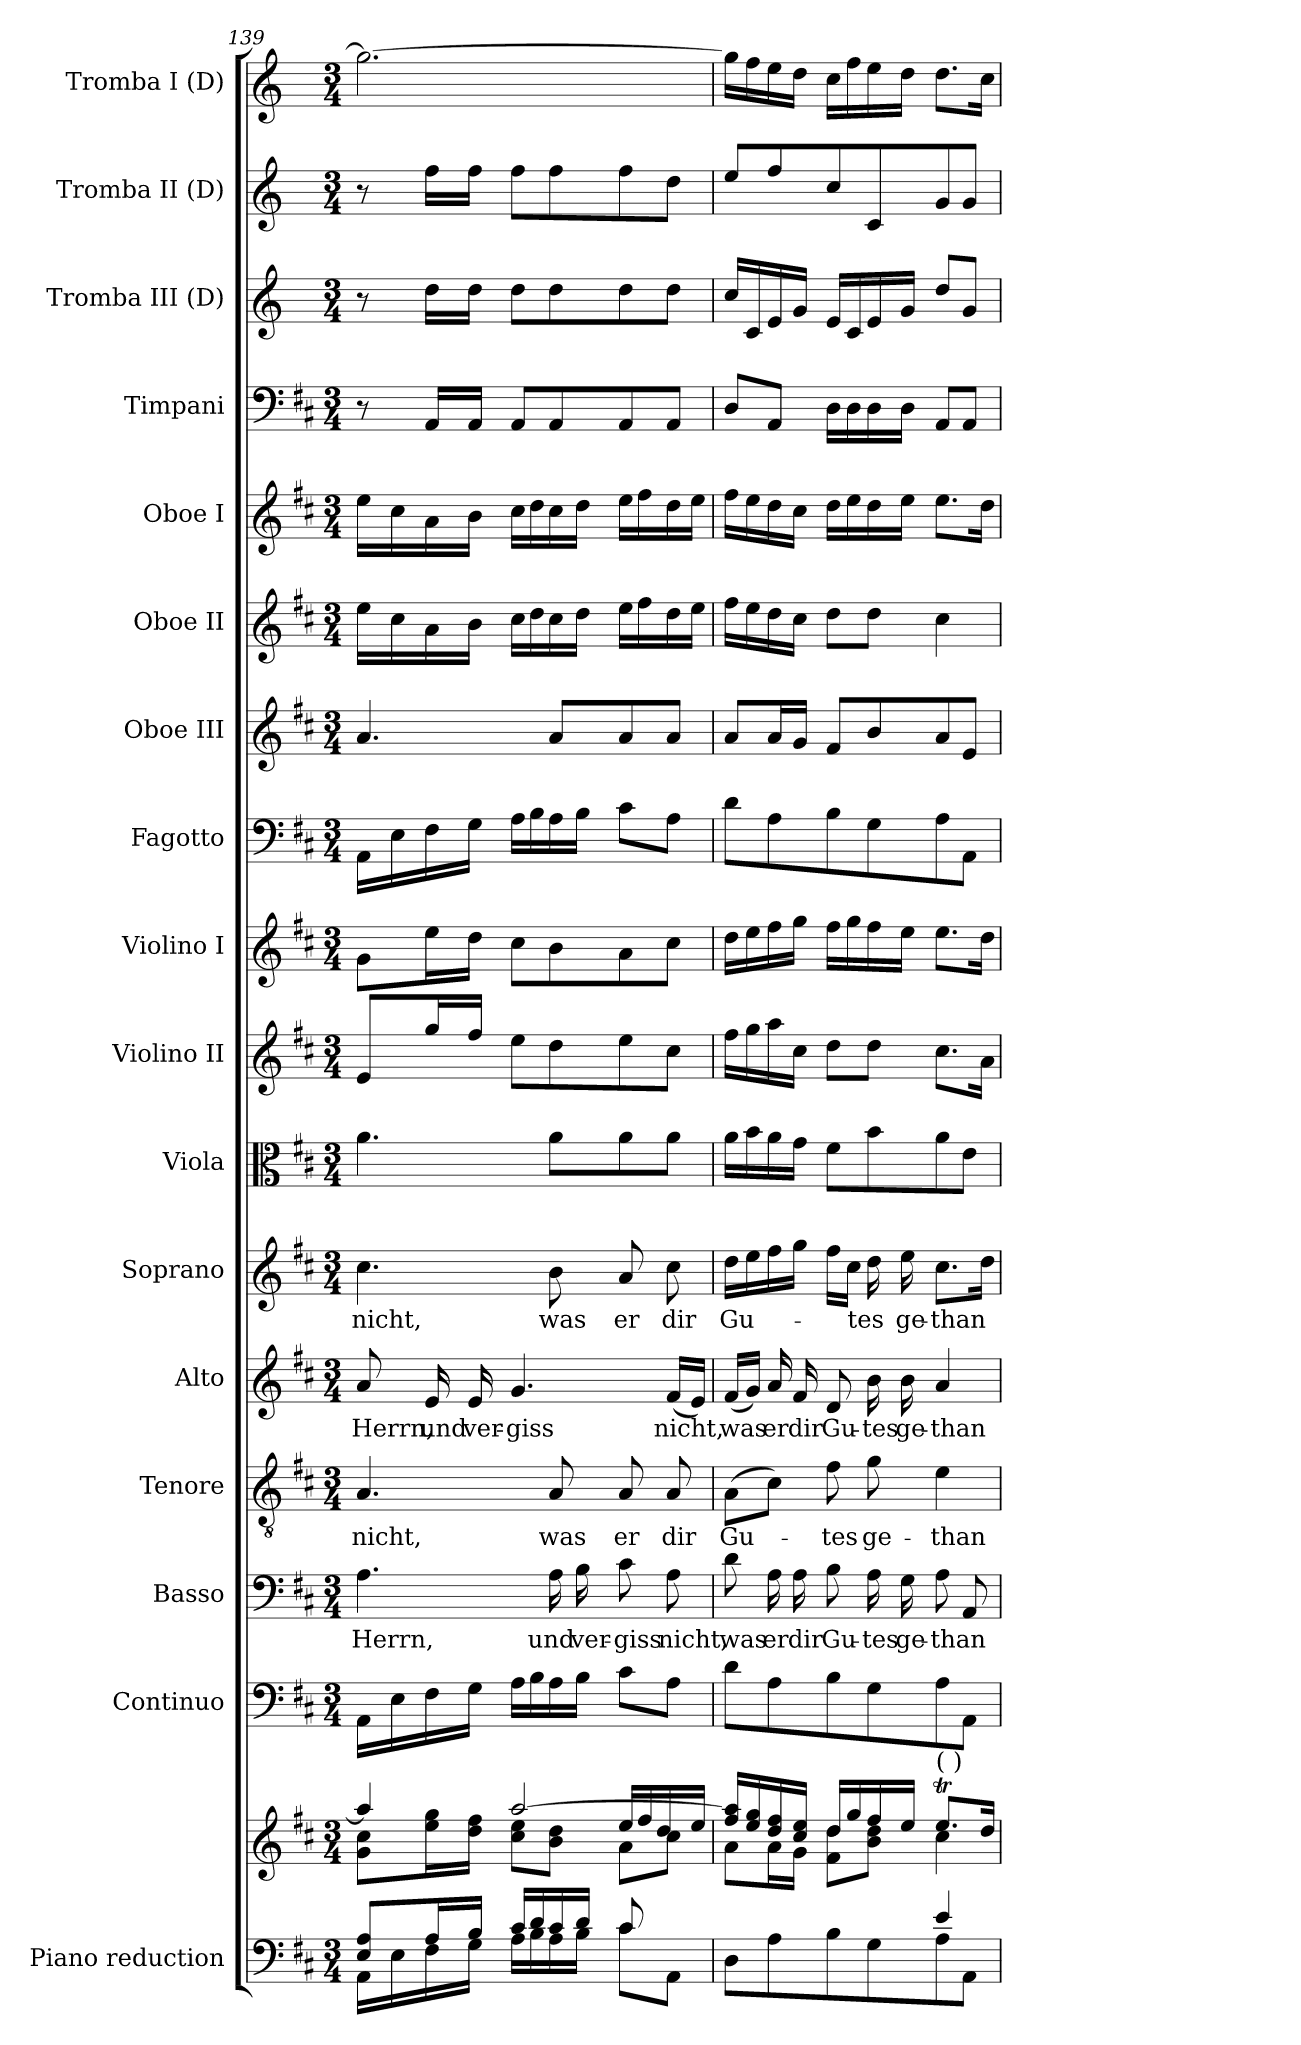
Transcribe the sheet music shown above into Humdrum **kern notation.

**kern	**kern	**kern	**kern	**text	**kern	**text	**kern	**text	**kern	**text	**kern	**kern	**kern	**kern	**kern	**kern	**kern	**kern	**kern	**kern	**kern
*part17	*part17	*part16	*part15	*part15	*part14	*part14	*part13	*part13	*part12	*part12	*part11	*part10	*part9	*part8	*part7	*part6	*part5	*part4	*part3	*part2	*part1
*staff18	*staff17	*staff16	*staff15	*staff15	*staff14	*staff14	*staff13	*staff13	*staff12	*staff12	*staff11	*staff10	*staff9	*staff8	*staff7	*staff6	*staff5	*staff4	*staff3	*staff2	*staff1
*I"Piano reduction	*	*I"Continuo	*I"Basso	*	*I"Tenore	*	*I"Alto	*	*I"Soprano	*	*I"Viola	*I"Violino II	*I"Violino I	*I"Fagotto	*I"Oboe III	*I"Oboe II	*I"Oboe I	*I"Timpani	*I"Tromba III (D)	*I"Tromba II (D)	*I"Tromba I (D)
*I'Pno	*	*	*	*	*	*	*	*	*	*	*	*	*	*	*I'Ob	*I'Ob	*I'Ob	*I'Timp	*	*	*
*clefF4	*clefG2	*clefF4	*clefF4	*	*clefGv2	*	*clefG2	*	*clefG2	*	*clefC3	*clefG2	*clefG2	*clefF4	*clefG2	*clefG2	*clefG2	*clefF4	*clefG2	*clefG2	*clefG2
*	*	*	*	*	*	*	*	*	*	*	*	*	*	*	*	*	*	*	*ITrd-1c-2	*ITrd-1c-2	*ITrd-1c-2
*k[f#c#]	*k[f#c#]	*k[f#c#]	*k[f#c#]	*	*k[f#c#]	*	*k[f#c#]	*	*k[f#c#]	*	*k[f#c#]	*k[f#c#]	*k[f#c#]	*k[f#c#]	*k[f#c#]	*k[f#c#]	*k[f#c#]	*k[f#c#]	*k[f#c#]	*k[f#c#]	*k[f#c#]
*M3/4	*M3/4	*M3/4	*M3/4	*	*M3/4	*	*M3/4	*	*M3/4	*	*M3/4	*M3/4	*M3/4	*M3/4	*M3/4	*M3/4	*M3/4	*M3/4	*M3/4	*M3/4	*M3/4
=139	=139	=139	=139	=139	=139	=139	=139	=139	=139	=139	=139	=139	=139	=139	=139	=139	=139	=139	=139	=139	=139
*^	*^	*	*	*	*	*	*	*	*	*	*	*	*	*	*	*	*	*	*	*	*
*	*	*	*^	*	*	*	*	*	*	*	*	*	*	*	*	*	*	*	*	*	*	*	*
*	*	*	*	*^	*	*	*	*	*	*	*	*	*	*	*	*	*	*	*	*	*	*	*	*
!	!	!	!	!	!	!	!	!LO:LY:b	!	!LO:LY:b	!	!LO:LY:b	!	!LO:LY:b	!	!	!	!	!	!	!	!	!	!	!
8E/ 8A/L	16AA\LL	4aa/]	8g\ 8cc#\L	2ryy	8ryy	16AA\LL	4.A\	Herrn,	4.A/	nicht,	8a/	Herrn,	4.cc#\	nicht,	4.a\	8e/L	8g\L	16AA\LL	4.a/	16ee\LL	16ee\LL	8r	8r	8r	2.aa\_
.	16E\	.	.	.	.	16E\	.	.	.	.	.	.	.	.	.	.	.	16E\	.	16cc#\	16cc#\	.	.	.	.
*	*	*	*	*v	*v	*	*	*	*	*	*	*	*	*	*	*	*	*	*	*	*	*	*	*	*
!	!	!	!	!	!	!	!	!	!	!	!LO:LY:b	!	!	!	!	!	!	!	!	!	!	!	!	!
16A/L	16F#\	.	16ee\ 16gg\L	.	16F#\	.	.	.	.	16e/	und	.	.	.	16gg/L	16ee\L	16F#\	.	16a\	16a\	16AA/LL	16ee\LL	16gg\LL	.
!	!	!	!	!	!	!	!	!	!	!	!LO:LY:b	!	!	!	!	!	!	!	!	!	!	!	!	!
16B/JJ	16G\JJ	.	16dd\ 16ff#\JJ	.	16G\JJ	.	.	.	.	16e/	ver-	.	.	.	16ff#/JJ	16dd\JJ	16G\JJ	.	16b\JJ	16b\JJ	16AA/JJ	16ee\JJ	16gg\JJ	.
!	!	!	!	!	!	!	!	!	!	!	!LO:LY:b	!	!	!	!	!	!	!	!	!	!	!	!	!
16c#/LL	16A\LL	[2aa/	8cc#\ 8ee\L	.	16A\LL	.	.	.	.	4.g/	giss	.	.	.	8ee\L	8cc#\L	16A\LL	.	16cc#\LL	16cc#\LL	8AA/L	8ee\L	8gg\L	.
16d/	16B\	.	.	.	16B\	.	.	.	.	.	.	.	.	.	.	.	16B\	.	16dd\	16dd\	.	.	.	.
!	!	!	!	!	!	!	!LO:LY:b	!	!LO:LY:b	!	!	!	!LO:LY:b	!	!	!	!	!	!	!	!	!	!	!
16c#/	16A\	.	8b\ 8dd\J	.	16A\	16A\	und	8A/	was	.	.	8b\	was	8a\L	8dd\	8b\	16A\	8a/L	16cc#\	16cc#\	8AA/	8ee\	8gg\	.
!	!	!	!	!	!	!	!LO:LY:b	!	!	!	!	!	!	!	!	!	!	!	!	!	!	!	!	!
16d/JJ	16B\JJ	.	.	.	16B\JJ	16B\	ver-	.	.	.	.	.	.	.	.	.	16B\JJ	.	16dd\JJ	16dd\JJ	.	.	.	.
!	!	!	!	!	!	!	!LO:LY:b	!	!LO:LY:b	!	!	!	!LO:LY:b	!	!	!	!	!	!	!	!	!	!	!
8c#/L	8c#\L	.	8a\L	16ee/LL	8c#\L	8c#\	giss	8A/	er	.	.	8a/	er	8a\	8ee\	8a\	8c#\L	8a/	16ee\LL	16ee\LL	8AA/	8ee\	8gg\	.
.	.	.	.	16ff#/	.	.	.	.	.	.	.	.	.	.	.	.	.	.	16ff#\	16ff#\	.	.	.	.
*	*	*	*	*^	*	*	*	*	*	*	*	*	*	*	*	*	*	*	*	*	*	*	*	*
!	!	!	!	!	!	!	!	!LO:LY:b	!	!LO:LY:b	!	!LO:LY:b	!	!LO:LY:b	!	!	!	!	!	!	!	!	!	!	!
8ryy	8AA\J	.	8cc#\J	16dd/	8a\J	8A\J	8A\	nicht,	8A/	dir	(<16f#/LL	nicht,	8cc#\	dir	8a\J	8cc#\J	8cc#\J	8A\J	8a/J	16dd\	16dd\	8AA/J	8ee\J	8ee\J	.
.	.	.	.	16ee/JJ	.	.	.	.	.	.	16e/JJ)	.	.	.	.	.	.	.	.	16ee\JJ	16ee\JJ	.	.	.	.
*	*	*	*	*v	*v	*	*	*	*	*	*	*	*	*	*	*	*	*	*	*	*	*	*	*	*
=140	=140	=140	=140	=140	=140	=140	=140	=140	=140	=140	=140	=140	=140	=140	=140	=140	=140	=140	=140	=140	=140	=140	=140	=140
!	!	!	!	!	!	!	!LO:LY:b	!	!LO:LY:b	!	!LO:LY:b	!	!LO:LY:b	!	!	!	!	!	!	!	!	!	!	!
*	*	*	*v	*v	*	*	*	*	*	*	*	*	*	*	*	*	*	*	*	*	*	*	*	*
2ryy	8D\L	16ff#/ 16aa/]LL	8a\L	8d\L	8d\	was	(>8A\L	Gu-	(<16f#/LL	was	16dd\LL	Gu-	16a\LL	16ff#\LL	16dd\LL	8d\L	8a/L	16ff#\LL	16ff#\LL	8D/L	16dd/LL	8ff#/L	16aa\LL]
.	.	16ee/ 16gg/	.	.	.	.	.	.	16g/JJ)	.	16ee\	.	16b\	16gg\	16ee\	.	.	16ee\	16ee\	.	16d/	.	16gg\
!	!	!	!	!	!	!LO:LY:b	!	!	!	!LO:LY:b	!	!	!	!	!	!	!	!	!	!	!	!	!
.	8A\	16dd/ 16ff#/	16a\L	8A\	16A\	er	8c#\J)	.	16a/	er	16ff#\	.	16a\	16aa\	16ff#\	8A\	16a/L	16dd\	16dd\	8AA/J	16f#/	8gg/	16ff#\
!	!	!	!	!	!	!LO:LY:b	!	!	!	!LO:LY:b	!	!	!	!	!	!	!	!	!	!	!	!	!
.	.	16cc#/ 16ee/JJ	16g\JJ	.	16A\	dir	.	.	16f#/	dir	16gg\JJ	.	16g\JJ	16cc#\JJ	16gg\JJ	.	16g/JJ	16cc#\JJ	16cc#\JJ	.	16a/JJ	.	16ee\JJ
!	!	!	!	!	!	!LO:LY:b	!	!LO:LY:b	!	!LO:LY:b	!	!	!	!	!	!	!	!	!	!	!	!	!
.	8B\	16dd/LL	8f#\ 8dd\L	8B\	8B\	Gu-	8f#\	tes	8d/	Gu-	16ff#\LL	.	8f#\L	8dd\L	16ff#\LL	8B\	8f#/L	8dd\L	16dd\LL	16D\LL	16f#/LL	8dd/	16dd\LL
.	.	16gg/	.	.	.	.	.	.	.	.	16cc#\JJ	.	.	.	16gg\	.	.	.	16ee\	16D\	16d/	.	16gg\
!	!	!	!	!	!	!LO:LY:b	!	!LO:LY:b	!	!LO:LY:b	!	!LO:LY:b	!	!	!	!	!	!	!	!	!	!	!
.	8G\	16ff#/	8b\ 8dd\J	8G\	16A\	tes	8g\	ge-	16b\	tes	16dd\	tes	8b\	8dd\J	16ff#\	8G\	8b/	8dd\J	16dd\	16D\	16f#/	8d/	16ff#\
!	!	!	!	!	!	!LO:LY:b	!	!	!	!LO:LY:b	!	!LO:LY:b	!	!	!	!	!	!	!	!	!	!	!
.	.	16ee/JJ	.	.	16G\	ge-	.	.	16b\	ge-	16ee\	ge-	.	.	16ee\JJ	.	.	.	16ee\JJ	16D\JJ	16a/JJ	.	16ee\JJ
!	!	!LO:TX:a:t=(     )	!	!	!	!	!	!	!	!	!	!	!	!	!	!	!	!	!	!	!	!	!
!	!	!	!	!	!	!LO:LY:b	!	!LO:LY:b	!	!LO:LY:b	!	!LO:LY:b	!	!	!	!	!	!	!	!	!	!	!
4e/	8A\	8.eeT/L	4cc#\	8A\	8A\	than	4e\	than	4a/	than	8.cc#\L	than	8a\	8.cc#\L	8.ee\L	8A\	8a/	4cc#\	8.ee\L	8AA/L	8ee/L	8a/	8.ee\L
.	8AA\J	.	.	8AA\J	8AA/	.	.	.	.	.	.	.	8e\J	.	.	8AA\J	8e/J	.	.	8AA/J	8a/J	8a/J	.
.	.	16dd/Jk	.	.	.	.	.	.	.	.	16dd\Jk	.	.	16a\Jk	16dd\Jk	.	.	.	16dd\Jk	.	.	.	16dd\Jk
*v	*v	*	*	*	*	*	*	*	*	*	*	*	*	*	*	*	*	*	*	*	*	*	*
*	*v	*v	*	*	*	*	*	*	*	*	*	*	*	*	*	*	*	*	*	*	*	*
=	=	=	=	=	=	=	=	=	=	=	=	=	=	=	=	=	=	=	=	=	=
*-	*-	*-	*-	*-	*-	*-	*-	*-	*-	*-	*-	*-	*-	*-	*-	*-	*-	*-	*-	*-	*-
